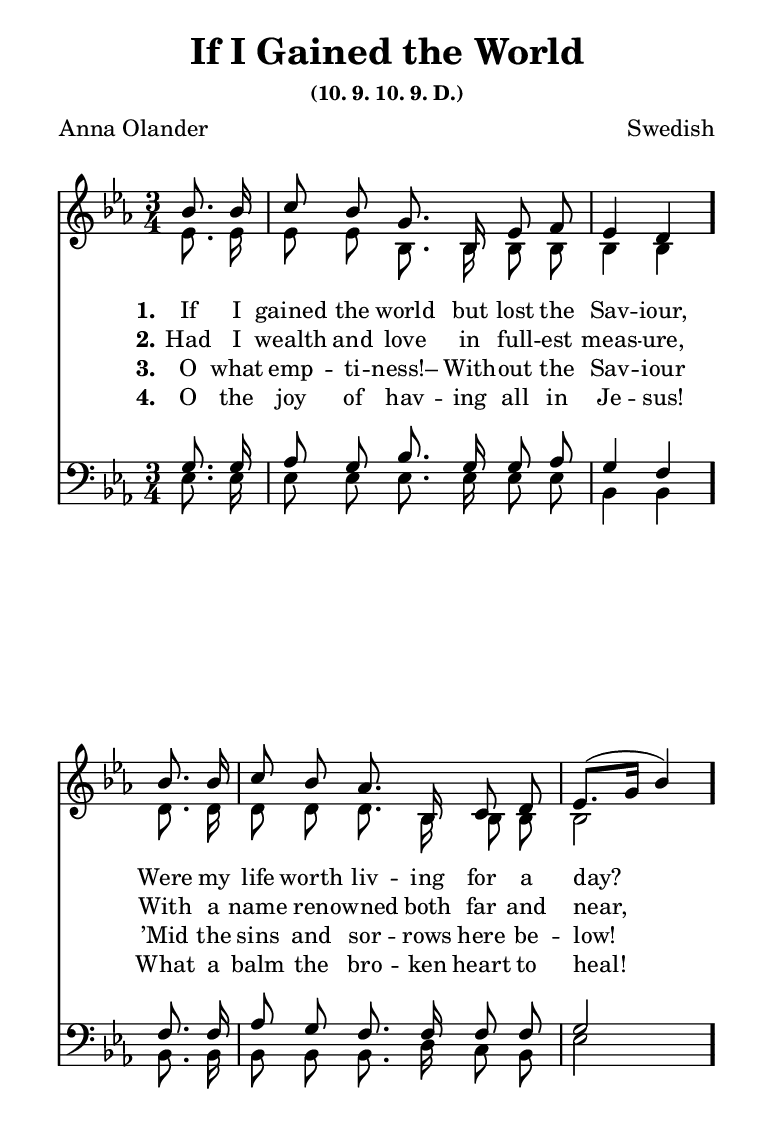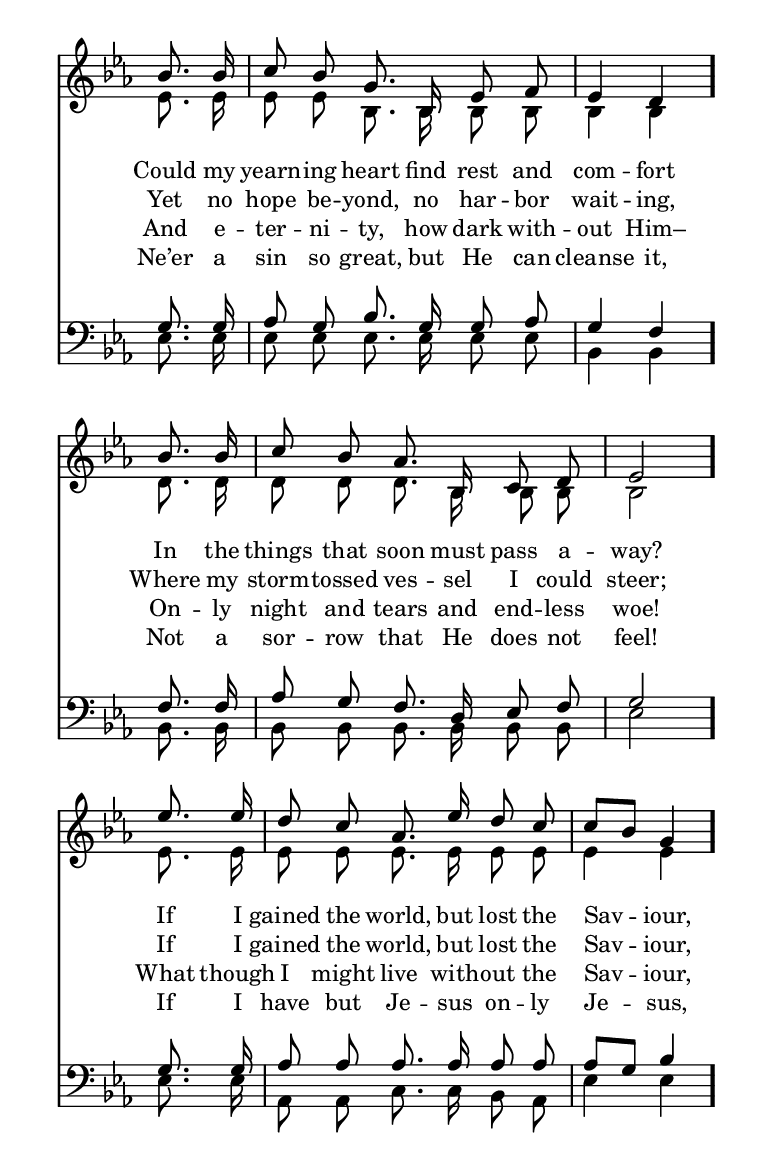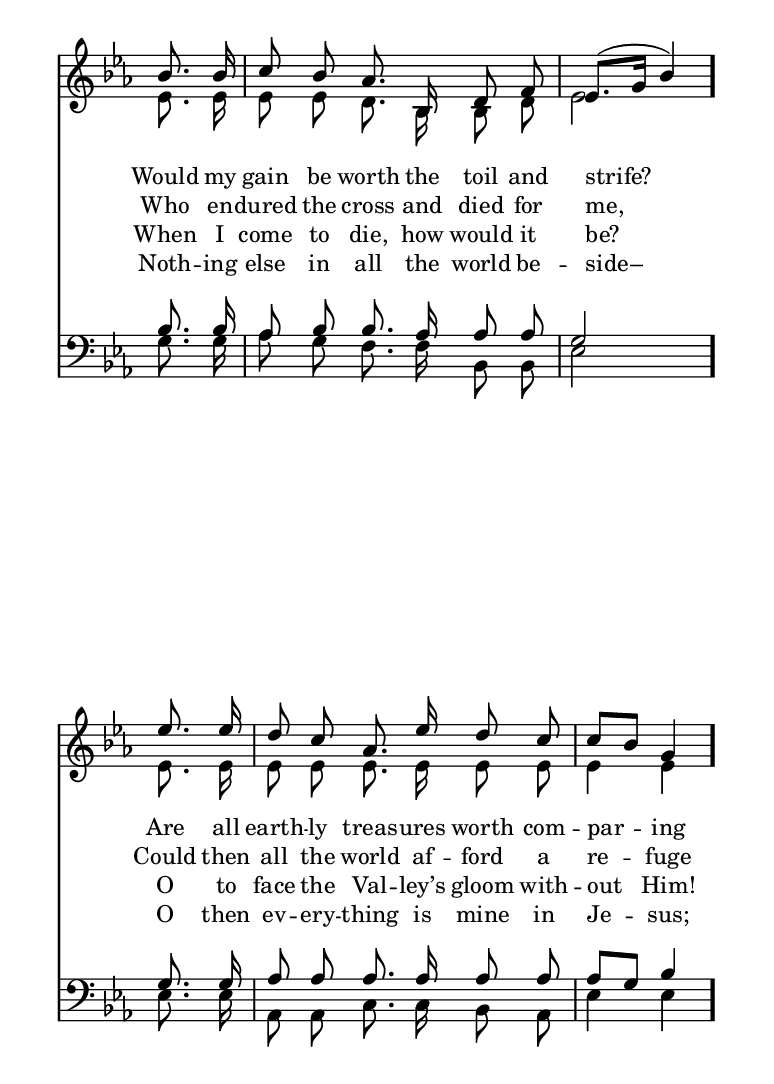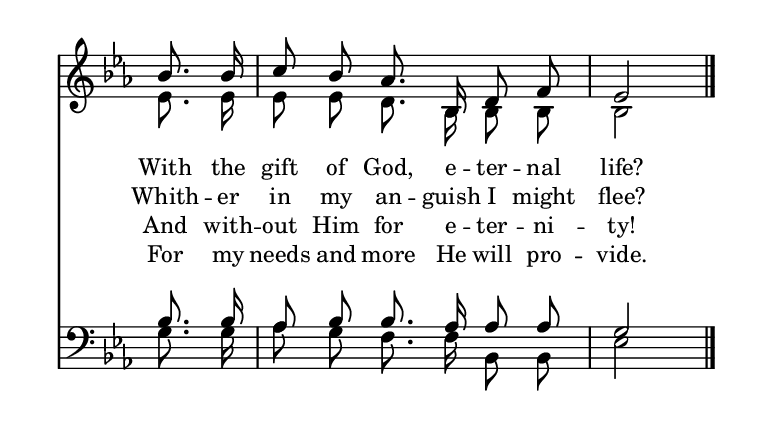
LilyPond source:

\include "common/global.ily"
\paper {
  \include "common/paper.ily"
  %ragged-bottom = ##t
  ragged-last-bottom = ##t
  systems-per-page = ##f
  page-count = ##f
}

\header{
  title = "If I Gained the World"
  subsubtitle = "(10. 9. 10. 9. D.)"
  %meter = "10.9.10.9.D."
  poet = "Anna Olander"
  composer = "Swedish"
  %copyright = ""
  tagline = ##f
}

% for fermata in MIDI
ta = { \tempo 4=70 }
tb = { \tempo 4=35 }

patternAA = { c8. c16 | c8 c8 c8. c16 c8 c8 | c4 c4 }
patternAB = { c8. c16 | c8 c8 c8. c16 c8 c8 | c8.([ c16] c4) }
patternAC = { c8. c16 | c8 c8 c8. c16 c8 c8 | c2}
patternAD = { c8. c16 | c8 c8 c8. c16 c8 c8 | c8[ c8] c4 }

global = {
  \include "common/overrides.ily"
  \override Staff.TimeSignature.style = #'()
  \time 3/4
  \override Score.MetronomeMark.transparent = ##t % hide all fermata changes too
  \ta
  \key ees \major
  \partial 4
  \autoBeamOff
}

notesSoprano = {
\global
\relative c'' {

  \changePitch \patternAA { bes bes | c bes g bes, ees f | ees d }
  \changePitch \patternAB { bes' bes | c bes aes bes, c d | ees g bes }
  \changePitch \patternAA { bes bes | c bes g bes, ees f | ees d }
  \changePitch \patternAC { bes' bes | c bes aes bes, c d | ees }

  \changePitch \patternAD { ees' ees | d c aes ees' d c | c bes g }
  \changePitch \patternAB { bes bes | c bes aes bes, d f | ees g bes }
  \changePitch \patternAD { ees ees | d c aes ees' d c | c bes g }
  \changePitch \patternAC { bes bes | c bes aes bes, d f | ees }

  \bar "|."

}
}

notesAlto = {
\global
\relative e' {

  \changePitch \patternAA { ees ees | ees ees bes bes bes bes | bes bes }
  \changePitch \patternAC { d d | d d d bes bes bes | bes }
  \changePitch \patternAA { ees ees | ees ees bes bes bes bes | bes bes }
  \changePitch \patternAC { d d | d d d bes bes bes | bes }

  \changePitch \patternAA { ees ees | ees ees ees ees ees ees | ees ees }
  \changePitch \patternAC { ees ees | ees ees d bes bes d | ees }
  \changePitch \patternAA { ees ees | ees ees ees ees ees ees | ees ees }
  \changePitch \patternAC { ees ees | ees ees d bes bes bes | bes }

}
}

notesTenor = {
\global
\relative a {

  \changePitch \patternAA { g g | aes g bes g g aes | g f }
  \changePitch \patternAC { f f | aes g f f f f | g }
  \changePitch \patternAA { g g | aes g bes g g aes | g f }
  \changePitch \patternAC { f f | aes g f d ees f | g }

  \changePitch \patternAD { g g | aes aes aes aes aes aes | aes g bes }
  \changePitch \patternAC { bes bes | aes bes bes aes aes aes | g }
  \changePitch \patternAD { g g | aes aes aes aes aes aes | aes g bes }
  \changePitch \patternAC { bes bes | aes bes bes aes aes aes | g }

}
}

notesBass = {
\global
\relative f {

  \changePitch \patternAA { ees ees | ees ees ees ees ees ees | bes bes }
  \changePitch \patternAC { bes bes bes bes bes d c bes  | ees }
  \changePitch \patternAA { ees ees | ees ees ees ees ees ees | bes bes }
  \changePitch \patternAC { bes bes | bes bes bes bes bes bes | ees }

  \changePitch \patternAA { ees ees | aes, aes c c bes aes | ees' ees }
  \changePitch \patternAC { g g | aes g f f bes, bes | ees }
  \changePitch \patternAA { ees ees | aes, aes c c bes aes | ees' ees }
  \changePitch \patternAC { g g | aes g f f bes, bes | ees }

}
}

wordsA = \lyricmode {
\set stanza = "1."

If I gained the world but lost the Sav -- iour, \bar "."
Were my life worth liv -- ing for a day? \bar "."
Could my yearn -- ing heart find rest and com -- fort \bar "."
In the things that soon must pass a -- way? \bar "."
If I gained the world, but lost the Sav -- iour, \bar "."
Would my gain be worth the toil and strife? \bar "."
Are all earth -- ly treas -- ures worth com -- par -- ing \bar "."
With the gift of God, e -- ter -- nal life? \bar "."

}

wordsB = \lyricmode {
\set stanza = "2."

Had I wealth and love in full -- est meas -- ure,
With a name ren -- owned both far and near,
Yet no hope be -- yond, no har -- bor wait -- ing,
Where my storm -- tossed ves -- sel I could steer;
If I gained the world, but lost the Sav -- iour,
Who en -- dured the cross and died for me,
Could then all the world af -- ford a re -- fuge
Whith -- er in my an -- guish I might flee?

}

wordsC = \lyricmode {
\set stanza = "3."

O what emp -- ti -- ness!– With -- out the Sav -- iour
’Mid the sins and sor -- rows here be -- low!
And e -- ter -- ni -- ty, how dark with -- out Him–
On -- ly night and tears and end -- less woe!
What though I might live with -- out the Sav -- iour,
When I come to die, how would it be?
O to face the Val -- ley’s gloom with -- out Him!
And with -- out Him for e -- ter -- ni -- ty!

}

wordsD = \lyricmode {
\set stanza = "4."

O the joy of hav -- ing all in Je -- sus!
What a balm the bro -- ken heart to heal!
Ne’er a sin so great, but He can cleanse it,
Not a sor -- row that He does not feel!
If I have but Je -- sus on -- ly Je -- sus,
Noth -- ing else in all the world be -- side–
O then ev -- ery -- thing is mine in Je -- sus;
For my needs and more He will pro -- vide.

}

\score {
  \context ChoirStaff <<
    \context Staff = upper <<
      \set ChoirStaff.systemStartDelimiter = #'SystemStartBar
      \context Voice  = sopranos { \voiceOne << \notesSoprano >> }
      \context Voice  = altos { \voiceTwo << \notesAlto >> }
      \context Lyrics = one   \lyricsto sopranos \wordsA
      \context Lyrics = two   \lyricsto sopranos \wordsB
      \context Lyrics = three \lyricsto sopranos \wordsC
      \context Lyrics = four  \lyricsto sopranos \wordsD
    >>
    \context Staff = men <<
      \clef bass
      \context Voice  = tenors { \voiceOne << \notesTenor >> }
      \context Voice  = basses { \voiceTwo << \notesBass >> }
    >>
  >>
  \layout {
    \include "common/layout.ily"
  }
  \midi{
    \include "common/midi.ily"
  }
}

\version "2.18.0"  % necessary for upgrading to future LilyPond versions.

% vi:set et ts=2 sw=2 ai nocindent syntax=lilypond
